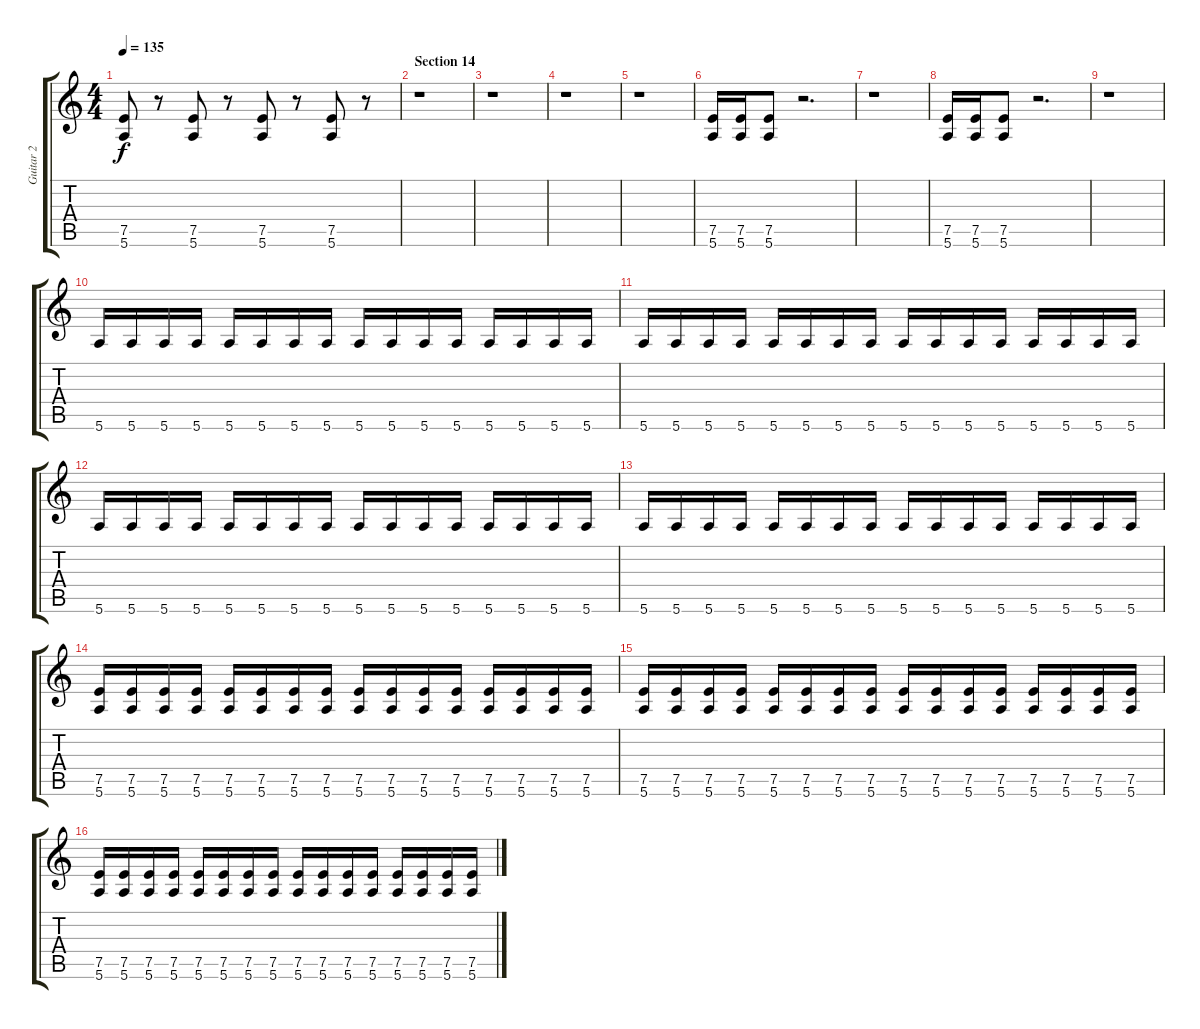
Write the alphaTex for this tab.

\track ("Guitar 2" "Guitar 2") {instrument distortionguitar}
\staff {score tabs}
\tuning (E4 B3 G3 D3 A2 E2) {hide}
\ts (4 4)
\tempo 135
\clef g2
\ks c
(7.5 5.6).8{dy f} r.8 (7.5 5.6).8 r.8 (7.5 5.6).8 r.8 (7.5 5.6).8 r.8 |
\section ("" "Section 14")
r.1 |
r.1 |
r.1 |
r.1 |
(7.5 5.6).16 (7.5 5.6).16 (7.5 5.6).8 r.2{d} |
r.1 |
(7.5 5.6).16 (7.5 5.6).16 (7.5 5.6).8 r.2{d} |
r.1 |
5.6.16 5.6.16 5.6.16 5.6.16 5.6.16 5.6.16 5.6.16 5.6.16 5.6.16 5.6.16 5.6.16 5.6.16 5.6.16 5.6.16 5.6.16 5.6.16 |
5.6.16 5.6.16 5.6.16 5.6.16 5.6.16 5.6.16 5.6.16 5.6.16 5.6.16 5.6.16 5.6.16 5.6.16 5.6.16 5.6.16 5.6.16 5.6.16 |
5.6.16 5.6.16 5.6.16 5.6.16 5.6.16 5.6.16 5.6.16 5.6.16 5.6.16 5.6.16 5.6.16 5.6.16 5.6.16 5.6.16 5.6.16 5.6.16 |
5.6.16 5.6.16 5.6.16 5.6.16 5.6.16 5.6.16 5.6.16 5.6.16 5.6.16 5.6.16 5.6.16 5.6.16 5.6.16 5.6.16 5.6.16 5.6.16 |
(7.5 5.6).16 (7.5 5.6).16 (7.5 5.6).16 (7.5 5.6).16 (7.5 5.6).16 (7.5 5.6).16 (7.5 5.6).16 (7.5 5.6).16 (7.5 5.6).16 (7.5 5.6).16 (7.5 5.6).16 (7.5 5.6).16 (7.5 5.6).16 (7.5 5.6).16 (7.5 5.6).16 (7.5 5.6).16 |
(7.5 5.6).16 (7.5 5.6).16 (7.5 5.6).16 (7.5 5.6).16 (7.5 5.6).16 (7.5 5.6).16 (7.5 5.6).16 (7.5 5.6).16 (7.5 5.6).16 (7.5 5.6).16 (7.5 5.6).16 (7.5 5.6).16 (7.5 5.6).16 (7.5 5.6).16 (7.5 5.6).16 (7.5 5.6).16 |
(7.5 5.6).16 (7.5 5.6).16 (7.5 5.6).16 (7.5 5.6).16 (7.5 5.6).16 (7.5 5.6).16 (7.5 5.6).16 (7.5 5.6).16 (7.5 5.6).16 (7.5 5.6).16 (7.5 5.6).16 (7.5 5.6).16 (7.5 5.6).16 (7.5 5.6).16 (7.5 5.6).16 (7.5 5.6).16
